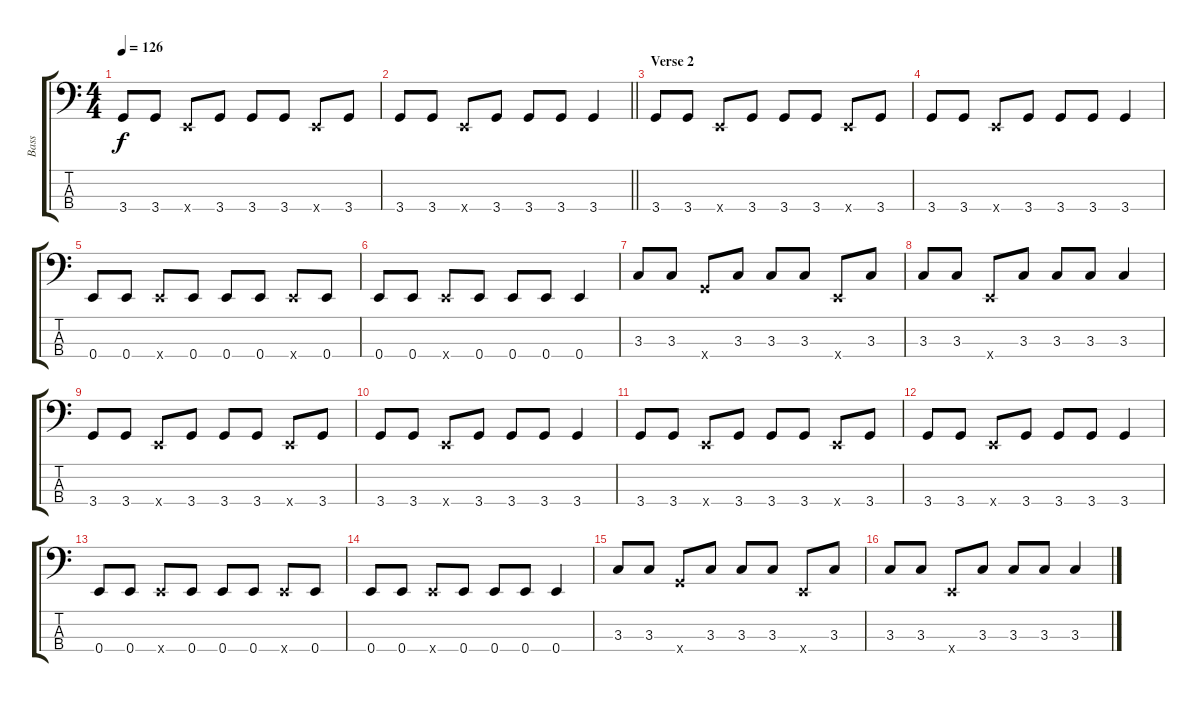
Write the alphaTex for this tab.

\track ("Bass" "Bass") {instrument electricbassfinger}
\staff {score tabs}
\tuning (G2 D2 A1 E1) {hide}
\ts (4 4)
\tempo 126
\clef f4
\ks c
3.4.8{dy f} 3.4.8 0.4{x}.8 3.4.8 3.4.8 3.4.8 0.4{x}.8 3.4.8 |
\barLineRight lightlight
3.4.8 3.4.8 0.4{x}.8 3.4.8 3.4.8 3.4.8 3.4.4 |
\section ("" "Verse 2")
3.4.8 3.4.8 0.4{x}.8 3.4.8 3.4.8 3.4.8 0.4{x}.8 3.4.8 |
3.4.8 3.4.8 0.4{x}.8 3.4.8 3.4.8 3.4.8 3.4.4 |
0.4.8 0.4.8 0.4{x}.8 0.4.8 0.4.8 0.4.8 0.4{x}.8 0.4.8 |
0.4.8 0.4.8 0.4{x}.8 0.4.8 0.4.8 0.4.8 0.4.4 |
3.3.8 3.3.8 3.4{x}.8 3.3.8 3.3.8 3.3.8 0.4{x}.8 3.3.8 |
3.3.8 3.3.8 0.4{x}.8 3.3.8 3.3.8 3.3.8 3.3.4 |
3.4.8 3.4.8 0.4{x}.8 3.4.8 3.4.8 3.4.8 0.4{x}.8 3.4.8 |
3.4.8 3.4.8 0.4{x}.8 3.4.8 3.4.8 3.4.8 3.4.4 |
3.4.8 3.4.8 0.4{x}.8 3.4.8 3.4.8 3.4.8 0.4{x}.8 3.4.8 |
3.4.8 3.4.8 0.4{x}.8 3.4.8 3.4.8 3.4.8 3.4.4 |
0.4.8 0.4.8 0.4{x}.8 0.4.8 0.4.8 0.4.8 0.4{x}.8 0.4.8 |
0.4.8 0.4.8 0.4{x}.8 0.4.8 0.4.8 0.4.8 0.4.4 |
3.3.8 3.3.8 3.4{x}.8 3.3.8 3.3.8 3.3.8 0.4{x}.8 3.3.8 |
3.3.8 3.3.8 0.4{x}.8 3.3.8 3.3.8 3.3.8 3.3.4
